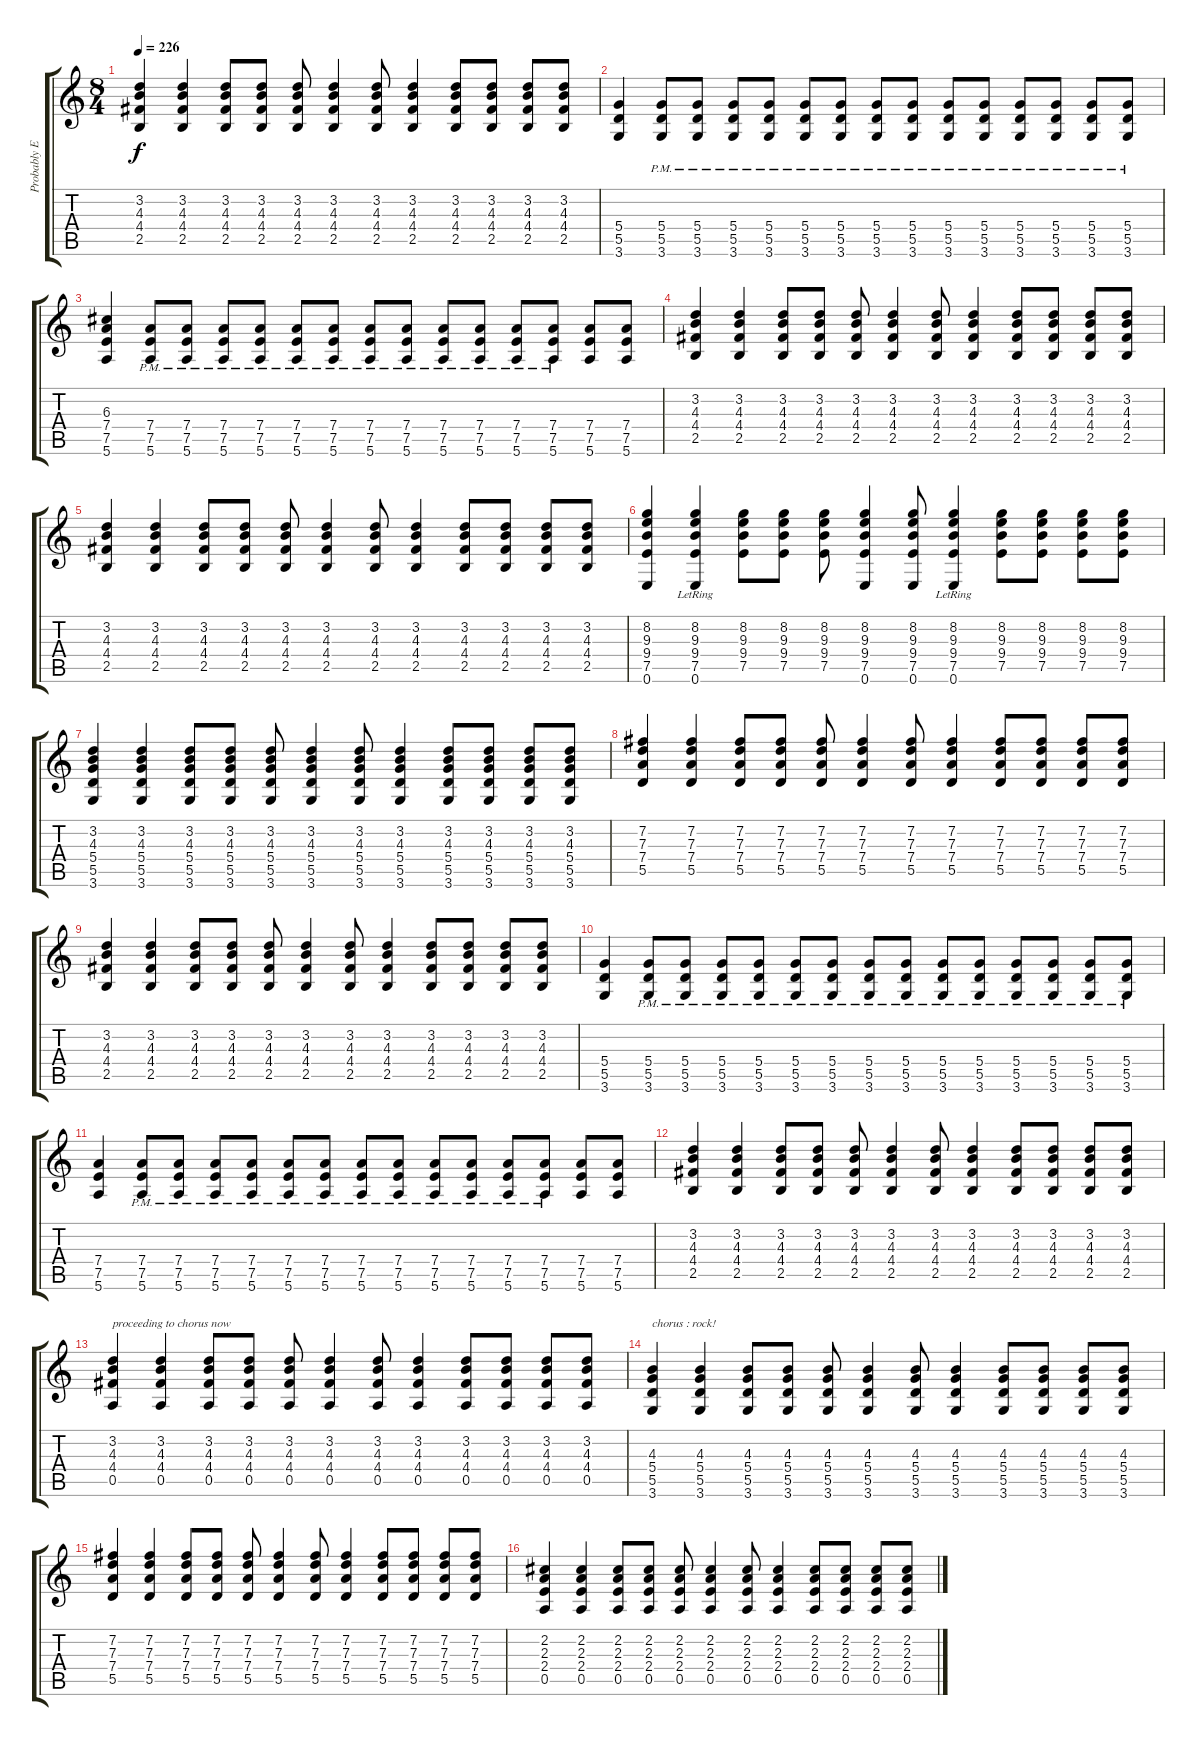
\track ("Probably El Hefe" "Probably E") {instrument electricguitarclean}
\staff {score tabs}
\tuning (E4 B3 G3 D3 A2 E2) {hide}
\ts (8 4)
\tempo 226
\clef g2
\ks c
(3.2 4.3 4.4 2.5).4{dy f} (3.2 4.3 4.4 2.5).4 (3.2 4.3 4.4 2.5).8 (3.2 4.3 4.4 2.5).8 (3.2 4.3 4.4 2.5).8 (3.2 4.3 4.4 2.5).4 (3.2 4.3 4.4 2.5).8 (3.2 4.3 4.4 2.5).4 (3.2 4.3 4.4 2.5).8 (3.2 4.3 4.4 2.5).8 (3.2 4.3 4.4 2.5).8 (3.2 4.3 4.4 2.5).8 |
(5.4 5.5 3.6).4 (5.4 5.5{pm} 3.6{pm}).8 (5.4 5.5{pm} 3.6{pm}).8 (5.4 5.5{pm} 3.6{pm}).8 (5.4 5.5{pm} 3.6{pm}).8 (5.4 5.5{pm} 3.6{pm}).8 (5.4 5.5{pm} 3.6{pm}).8 (5.4 5.5{pm} 3.6{pm}).8 (5.4 5.5{pm} 3.6{pm}).8 (5.4 5.5{pm} 3.6{pm}).8 (5.4 5.5{pm} 3.6{pm}).8 (5.4 5.5{pm} 3.6{pm}).8 (5.4 5.5{pm} 3.6{pm}).8 (5.4 5.5{pm} 3.6{pm}).8 (5.4 5.5{pm} 3.6{pm}).8 |
(6.3 7.4 7.5 5.6).4 (7.4 7.5{pm} 5.6{pm}).8 (7.4 7.5{pm} 5.6{pm}).8 (7.4 7.5{pm} 5.6{pm}).8 (7.4 7.5{pm} 5.6{pm}).8 (7.4 7.5{pm} 5.6{pm}).8 (7.4 7.5{pm} 5.6{pm}).8 (7.4 7.5{pm} 5.6{pm}).8 (7.4 7.5{pm} 5.6{pm}).8 (7.4 7.5{pm} 5.6{pm}).8 (7.4 7.5{pm} 5.6{pm}).8 (7.4 7.5{pm} 5.6{pm}).8 (7.4 7.5{pm} 5.6{pm}).8 (7.4 7.5 5.6).8 (7.4 7.5 5.6).8 |
(3.2 4.3 4.4 2.5).4 (3.2 4.3 4.4 2.5).4 (3.2 4.3 4.4 2.5).8 (3.2 4.3 4.4 2.5).8 (3.2 4.3 4.4 2.5).8 (3.2 4.3 4.4 2.5).4 (3.2 4.3 4.4 2.5).8 (3.2 4.3 4.4 2.5).4 (3.2 4.3 4.4 2.5).8 (3.2 4.3 4.4 2.5).8 (3.2 4.3 4.4 2.5).8 (3.2 4.3 4.4 2.5).8 |
(3.2 4.3 4.4 2.5).4 (3.2 4.3 4.4 2.5).4 (3.2 4.3 4.4 2.5).8 (3.2 4.3 4.4 2.5).8 (3.2 4.3 4.4 2.5).8 (3.2 4.3 4.4 2.5).4 (3.2 4.3 4.4 2.5).8 (3.2 4.3 4.4 2.5).4 (3.2 4.3 4.4 2.5).8 (3.2 4.3 4.4 2.5).8 (3.2 4.3 4.4 2.5).8 (3.2 4.3 4.4 2.5).8 |
(8.2 9.3 9.4 7.5 0.6).4 (8.2 9.3 9.4 7.5 0.6{lr}).4 (8.2 9.3 9.4 7.5).8 (8.2 9.3 9.4 7.5).8 (8.2 9.3 9.4 7.5).8 (8.2 9.3 9.4 7.5 0.6).4 (8.2 9.3 9.4 7.5 0.6).8 (8.2 9.3 9.4 7.5 0.6{lr}).4 (8.2 9.3 9.4 7.5).8 (8.2 9.3 9.4 7.5).8 (8.2 9.3 9.4 7.5).8 (8.2 9.3 9.4 7.5).8 |
(3.2 4.3 5.4 5.5 3.6).4 (3.2 4.3 5.4 5.5 3.6).4 (3.2 4.3 5.4 5.5 3.6).8 (3.2 4.3 5.4 5.5 3.6).8 (3.2 4.3 5.4 5.5 3.6).8 (3.2 4.3 5.4 5.5 3.6).4 (3.2 4.3 5.4 5.5 3.6).8 (3.2 4.3 5.4 5.5 3.6).4 (3.2 4.3 5.4 5.5 3.6).8 (3.2 4.3 5.4 5.5 3.6).8 (3.2 4.3 5.4 5.5 3.6).8 (3.2 4.3 5.4 5.5 3.6).8 |
(7.2 7.3 7.4 5.5).4 (7.2 7.3 7.4 5.5).4 (7.2 7.3 7.4 5.5).8 (7.2 7.3 7.4 5.5).8 (7.2 7.3 7.4 5.5).8 (7.2 7.3 7.4 5.5).4 (7.2 7.3 7.4 5.5).8 (7.2 7.3 7.4 5.5).4 (7.2 7.3 7.4 5.5).8 (7.2 7.3 7.4 5.5).8 (7.2 7.3 7.4 5.5).8 (7.2 7.3 7.4 5.5).8 |
(3.2 4.3 4.4 2.5).4 (3.2 4.3 4.4 2.5).4 (3.2 4.3 4.4 2.5).8 (3.2 4.3 4.4 2.5).8 (3.2 4.3 4.4 2.5).8 (3.2 4.3 4.4 2.5).4 (3.2 4.3 4.4 2.5).8 (3.2 4.3 4.4 2.5).4 (3.2 4.3 4.4 2.5).8 (3.2 4.3 4.4 2.5).8 (3.2 4.3 4.4 2.5).8 (3.2 4.3 4.4 2.5).8 |
(5.4 5.5 3.6).4 (5.4 5.5{pm} 3.6{pm}).8 (5.4 5.5{pm} 3.6{pm}).8 (5.4 5.5{pm} 3.6{pm}).8 (5.4 5.5{pm} 3.6{pm}).8 (5.4 5.5{pm} 3.6{pm}).8 (5.4 5.5{pm} 3.6{pm}).8 (5.4 5.5{pm} 3.6{pm}).8 (5.4 5.5{pm} 3.6{pm}).8 (5.4 5.5{pm} 3.6{pm}).8 (5.4 5.5{pm} 3.6{pm}).8 (5.4 5.5{pm} 3.6{pm}).8 (5.4 5.5{pm} 3.6{pm}).8 (5.4 5.5{pm} 3.6{pm}).8 (5.4 5.5{pm} 3.6{pm}).8 |
(7.4 7.5 5.6).4 (7.4 7.5{pm} 5.6{pm}).8 (7.4 7.5{pm} 5.6{pm}).8 (7.4 7.5{pm} 5.6{pm}).8 (7.4 7.5{pm} 5.6{pm}).8 (7.4 7.5{pm} 5.6{pm}).8 (7.4 7.5{pm} 5.6{pm}).8 (7.4 7.5{pm} 5.6{pm}).8 (7.4 7.5{pm} 5.6{pm}).8 (7.4 7.5{pm} 5.6{pm}).8 (7.4 7.5{pm} 5.6{pm}).8 (7.4 7.5{pm} 5.6{pm}).8 (7.4 7.5{pm} 5.6{pm}).8 (7.4 7.5 5.6).8 (7.4 7.5 5.6).8 |
(3.2 4.3 4.4 2.5).4 (3.2 4.3 4.4 2.5).4 (3.2 4.3 4.4 2.5).8 (3.2 4.3 4.4 2.5).8 (3.2 4.3 4.4 2.5).8 (3.2 4.3 4.4 2.5).4 (3.2 4.3 4.4 2.5).8 (3.2 4.3 4.4 2.5).4 (3.2 4.3 4.4 2.5).8 (3.2 4.3 4.4 2.5).8 (3.2 4.3 4.4 2.5).8 (3.2 4.3 4.4 2.5).8 |
(3.2 4.3 4.4 0.5).4{txt "proceeding to chorus now"} (3.2 4.3 4.4 0.5).4 (3.2 4.3 4.4 0.5).8 (3.2 4.3 4.4 0.5).8 (3.2 4.3 4.4 0.5).8 (3.2 4.3 4.4 0.5).4 (3.2 4.3 4.4 0.5).8 (3.2 4.3 4.4 0.5).4 (3.2 4.3 4.4 0.5).8 (3.2 4.3 4.4 0.5).8 (3.2 4.3 4.4 0.5).8 (3.2 4.3 4.4 0.5).8 |
(4.3 5.4 5.5 3.6).4{txt "chorus : rock!"} (4.3 5.4 5.5 3.6).4 (4.3 5.4 5.5 3.6).8 (4.3 5.4 5.5 3.6).8 (4.3 5.4 5.5 3.6).8 (4.3 5.4 5.5 3.6).4 (4.3 5.4 5.5 3.6).8 (4.3 5.4 5.5 3.6).4 (4.3 5.4 5.5 3.6).8 (4.3 5.4 5.5 3.6).8 (4.3 5.4 5.5 3.6).8 (4.3 5.4 5.5 3.6).8 |
(7.2 7.3 7.4 5.5).4 (7.2 7.3 7.4 5.5).4 (7.2 7.3 7.4 5.5).8 (7.2 7.3 7.4 5.5).8 (7.2 7.3 7.4 5.5).8 (7.2 7.3 7.4 5.5).4 (7.2 7.3 7.4 5.5).8 (7.2 7.3 7.4 5.5).4 (7.2 7.3 7.4 5.5).8 (7.2 7.3 7.4 5.5).8 (7.2 7.3 7.4 5.5).8 (7.2 7.3 7.4 5.5).8 |
(2.2 2.3 2.4 0.5).4 (2.2 2.3 2.4 0.5).4 (2.2 2.3 2.4 0.5).8 (2.2 2.3 2.4 0.5).8 (2.2 2.3 2.4 0.5).8 (2.2 2.3 2.4 0.5).4 (2.2 2.3 2.4 0.5).8 (2.2 2.3 2.4 0.5).4 (2.2 2.3 2.4 0.5).8 (2.2 2.3 2.4 0.5).8 (2.2 2.3 2.4 0.5).8 (2.2 2.3 2.4 0.5).8
